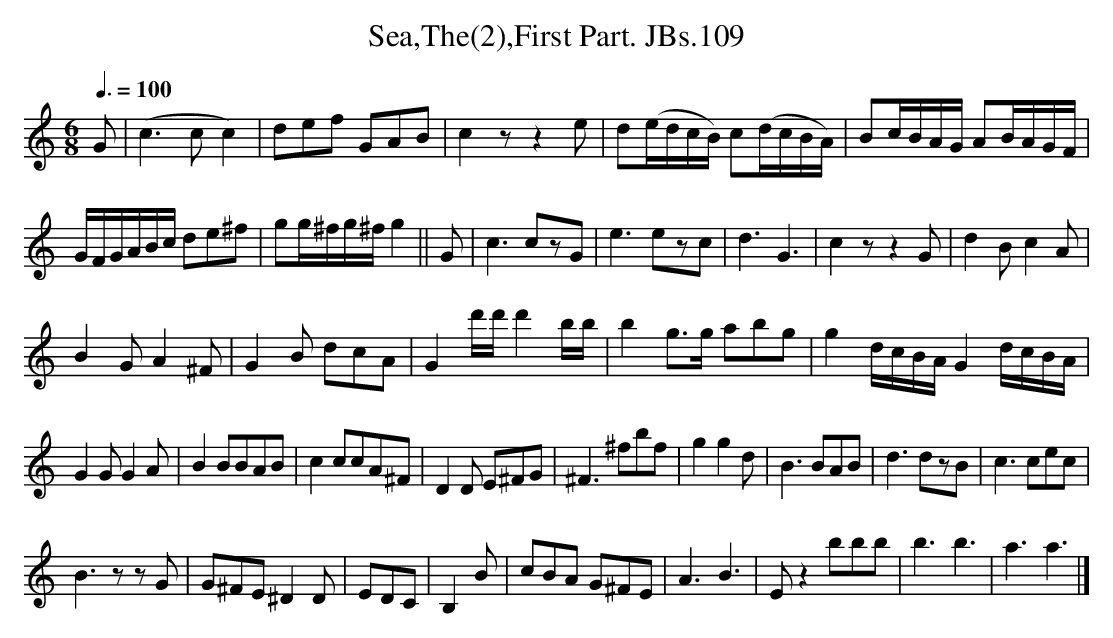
X:1
T:Sea,The(2),First Part. JBs.109
M:6/8
L:1/8
Q:3/8=100
K:C major
G|(c3c c2)|def GAB|c2zz2 e|d(e/d/c/B/) c(d/c/B/A/)|Bc/B/A/G/ AB/A/G/F/|!
G/F/G/A/B/c/ de^f|gg/^f/g/^f/g2||G|c3czG|e3ezc|d3G3|c2zz2G|d2Bc2A|!
B2GA2^F|G2B dcA|G2d'/d'/d'2b/b/|b2g>g abg|g2d/c/B/A/G2d/c/B/A/|!
G2GG2A|B2BBAB|c2ccA^F|D2D E^FG|^F3^fbf|g2g2d|B3BAB|d3dzB|c3cec|!
B3 zz G|G^FE^D2D|EDC|B,2B|cBA G^FE|A3B3|Ez2bbb|b3b3|a3a3|]
